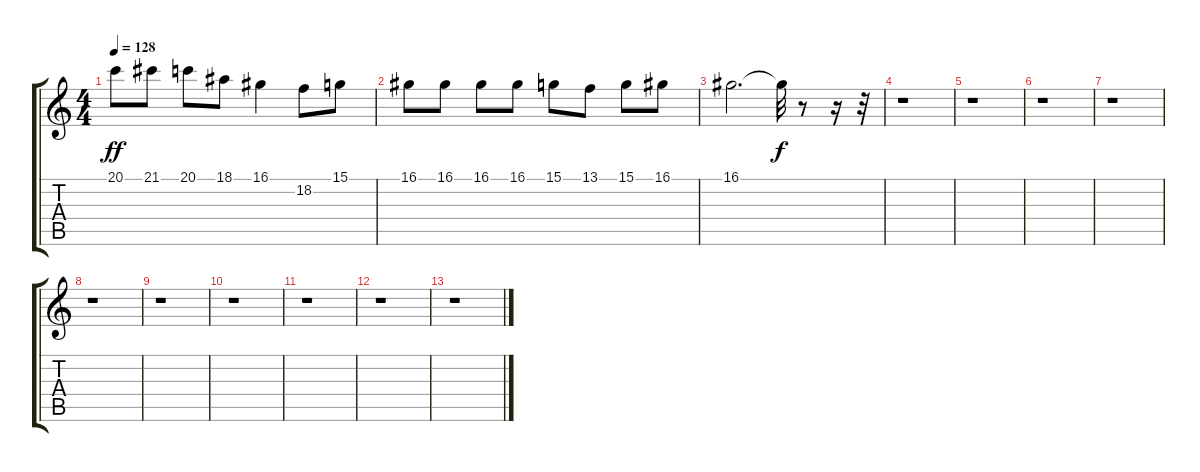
\track "" {instrument flute}
\staff {score tabs}
\tuning (E4 B3 G3 D3 A2 E2) {hide}
\ts (4 4)
\tempo 128
\clef g2
\ks c
20.1.8{txt "" dy ff} 21.1.8{txt ""} 20.1.8{txt ""} 18.1.8{txt ""} 16.1.4{txt ""} 18.2.8{txt ""} 15.1.8{txt ""} |
16.1.8{txt ""} 16.1.8{txt ""} 16.1.8{txt ""} 16.1.8{txt ""} 15.1.8{txt ""} 13.1.8{txt ""} 15.1.8{txt ""} 16.1.8{txt ""} |
16.1.2{d} 16.1{t}.32{dy f} r.8 r.16 r.32 |
r.1 |
r.1 |
r.1 |
r.1 |
r.1 |
r.1 |
r.1 |
r.1 |
r.1 |
r.1
